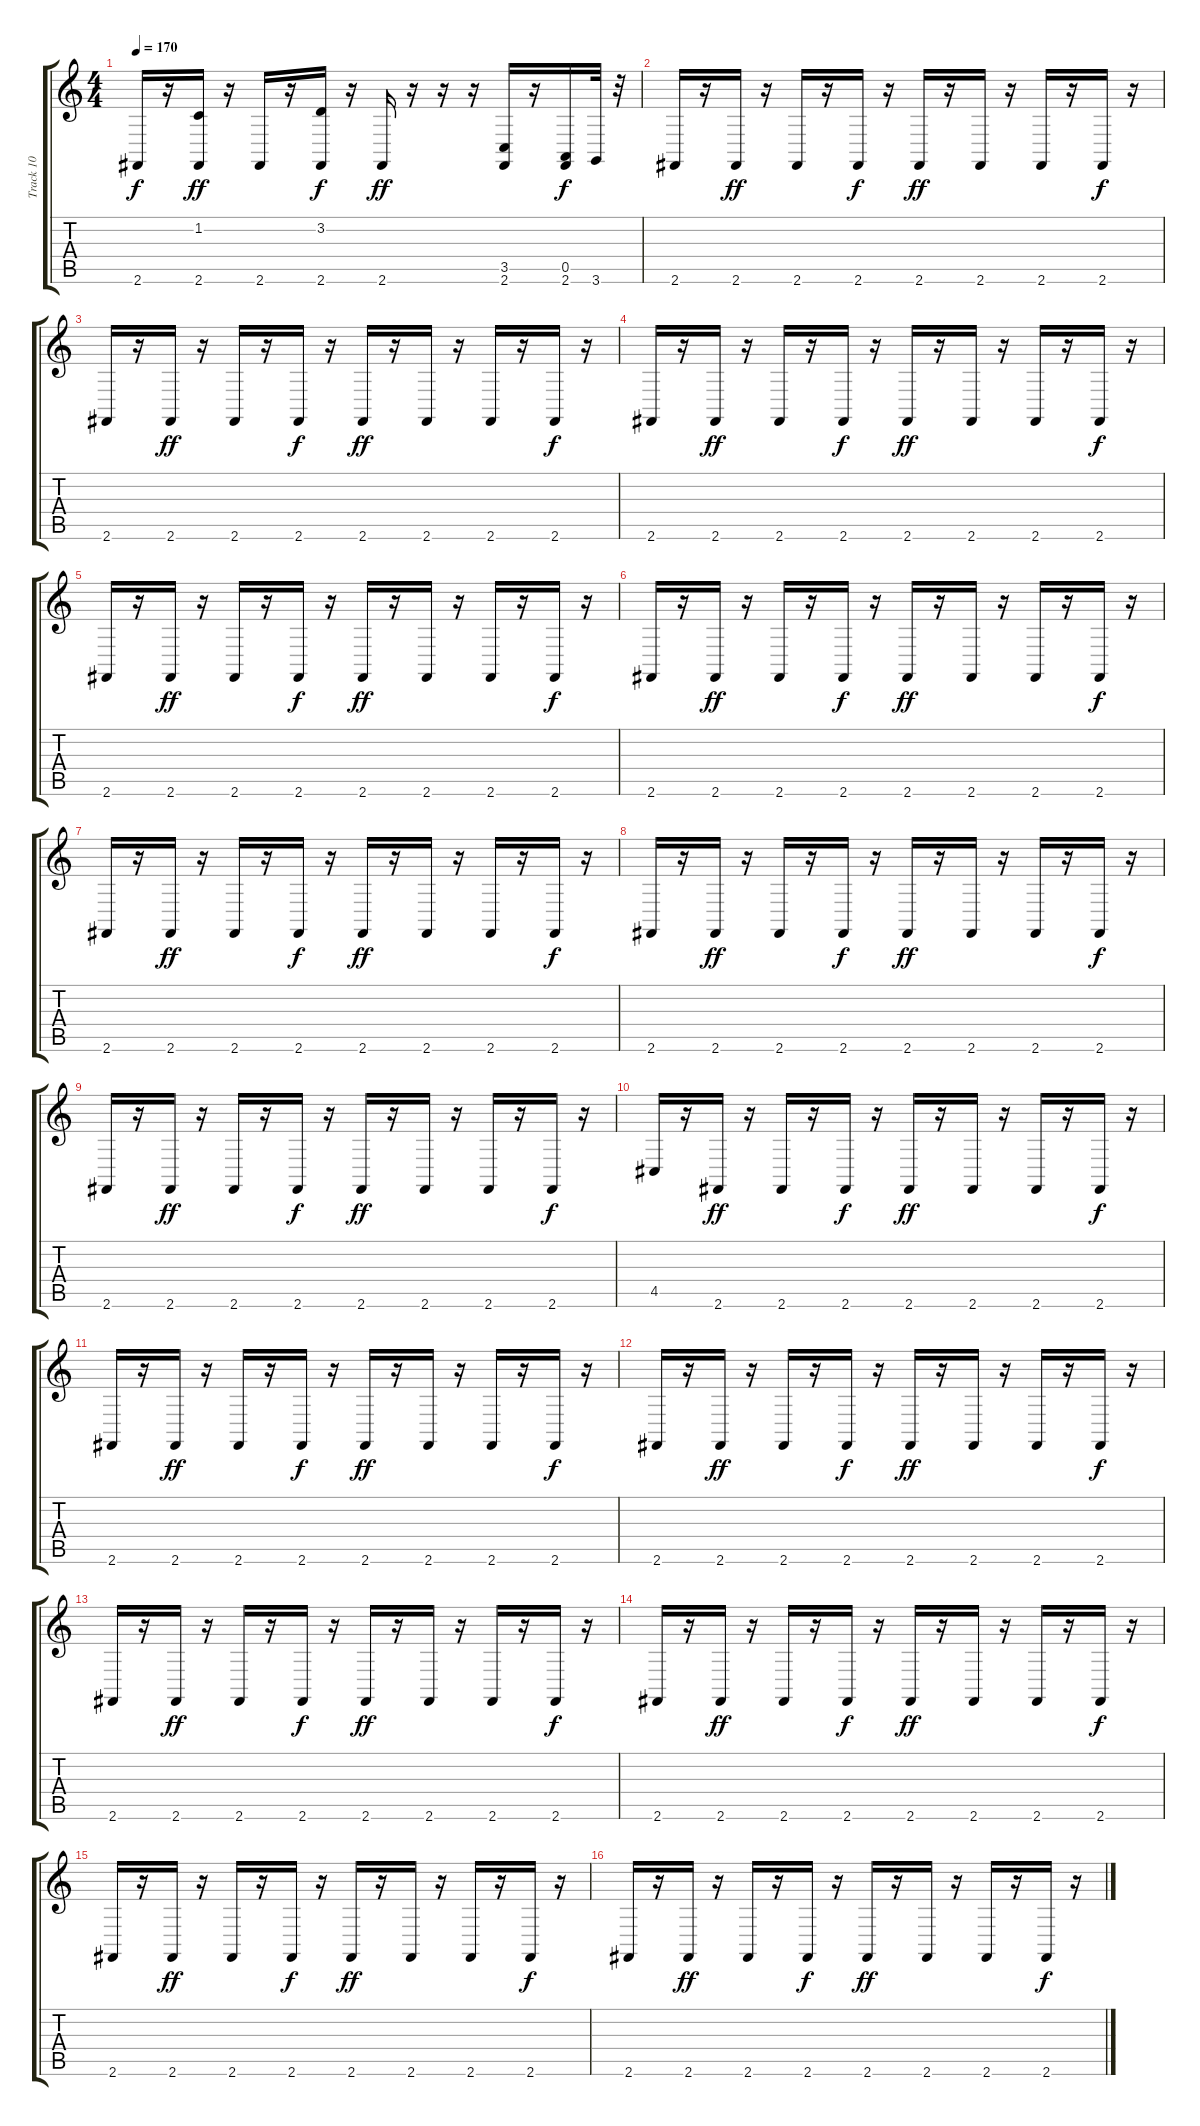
\track ("Track 10" "Track 10") {instrument synthdrum}
\staff {score tabs}
\tuning (E4 B3 G3 D3 A2 E2) {hide}
\ts (4 4)
\tempo 170
\clef g2
\ks c
2.6.16{dy f} r.16 (1.2 2.6).16{dy ff} r.16 2.6.16 r.16 (3.2 2.6).16{dy f} r.16 2.6.16{dy ff} r.16 r.16 r.16 (3.5 2.6).16 r.16 (0.5 2.6).16{dy f} 3.6.32 r.32 |
2.6.16 r.16 2.6.16{dy ff} r.16 2.6.16 r.16 2.6.16{dy f} r.16 2.6.16{dy ff} r.16 2.6.16 r.16 2.6.16 r.16 2.6.16{dy f} r.16 |
2.6.16 r.16 2.6.16{dy ff} r.16 2.6.16 r.16 2.6.16{dy f} r.16 2.6.16{dy ff} r.16 2.6.16 r.16 2.6.16 r.16 2.6.16{dy f} r.16 |
2.6.16 r.16 2.6.16{dy ff} r.16 2.6.16 r.16 2.6.16{dy f} r.16 2.6.16{dy ff} r.16 2.6.16 r.16 2.6.16 r.16 2.6.16{dy f} r.16 |
2.6.16 r.16 2.6.16{dy ff} r.16 2.6.16 r.16 2.6.16{dy f} r.16 2.6.16{dy ff} r.16 2.6.16 r.16 2.6.16 r.16 2.6.16{dy f} r.16 |
2.6.16 r.16 2.6.16{dy ff} r.16 2.6.16 r.16 2.6.16{dy f} r.16 2.6.16{dy ff} r.16 2.6.16 r.16 2.6.16 r.16 2.6.16{dy f} r.16 |
2.6.16 r.16 2.6.16{dy ff} r.16 2.6.16 r.16 2.6.16{dy f} r.16 2.6.16{dy ff} r.16 2.6.16 r.16 2.6.16 r.16 2.6.16{dy f} r.16 |
2.6.16 r.16 2.6.16{dy ff} r.16 2.6.16 r.16 2.6.16{dy f} r.16 2.6.16{dy ff} r.16 2.6.16 r.16 2.6.16 r.16 2.6.16{dy f} r.16 |
2.6.16 r.16 2.6.16{dy ff} r.16 2.6.16 r.16 2.6.16{dy f} r.16 2.6.16{dy ff} r.16 2.6.16 r.16 2.6.16 r.16 2.6.16{dy f} r.16 |
4.5.16 r.16 2.6.16{dy ff} r.16 2.6.16 r.16 2.6.16{dy f} r.16 2.6.16{dy ff} r.16 2.6.16 r.16 2.6.16 r.16 2.6.16{dy f} r.16 |
2.6.16 r.16 2.6.16{dy ff} r.16 2.6.16 r.16 2.6.16{dy f} r.16 2.6.16{dy ff} r.16 2.6.16 r.16 2.6.16 r.16 2.6.16{dy f} r.16 |
2.6.16 r.16 2.6.16{dy ff} r.16 2.6.16 r.16 2.6.16{dy f} r.16 2.6.16{dy ff} r.16 2.6.16 r.16 2.6.16 r.16 2.6.16{dy f} r.16 |
2.6.16 r.16 2.6.16{dy ff} r.16 2.6.16 r.16 2.6.16{dy f} r.16 2.6.16{dy ff} r.16 2.6.16 r.16 2.6.16 r.16 2.6.16{dy f} r.16 |
2.6.16 r.16 2.6.16{dy ff} r.16 2.6.16 r.16 2.6.16{dy f} r.16 2.6.16{dy ff} r.16 2.6.16 r.16 2.6.16 r.16 2.6.16{dy f} r.16 |
2.6.16 r.16 2.6.16{dy ff} r.16 2.6.16 r.16 2.6.16{dy f} r.16 2.6.16{dy ff} r.16 2.6.16 r.16 2.6.16 r.16 2.6.16{dy f} r.16 |
2.6.16 r.16 2.6.16{dy ff} r.16 2.6.16 r.16 2.6.16{dy f} r.16 2.6.16{dy ff} r.16 2.6.16 r.16 2.6.16 r.16 2.6.16{dy f} r.16
